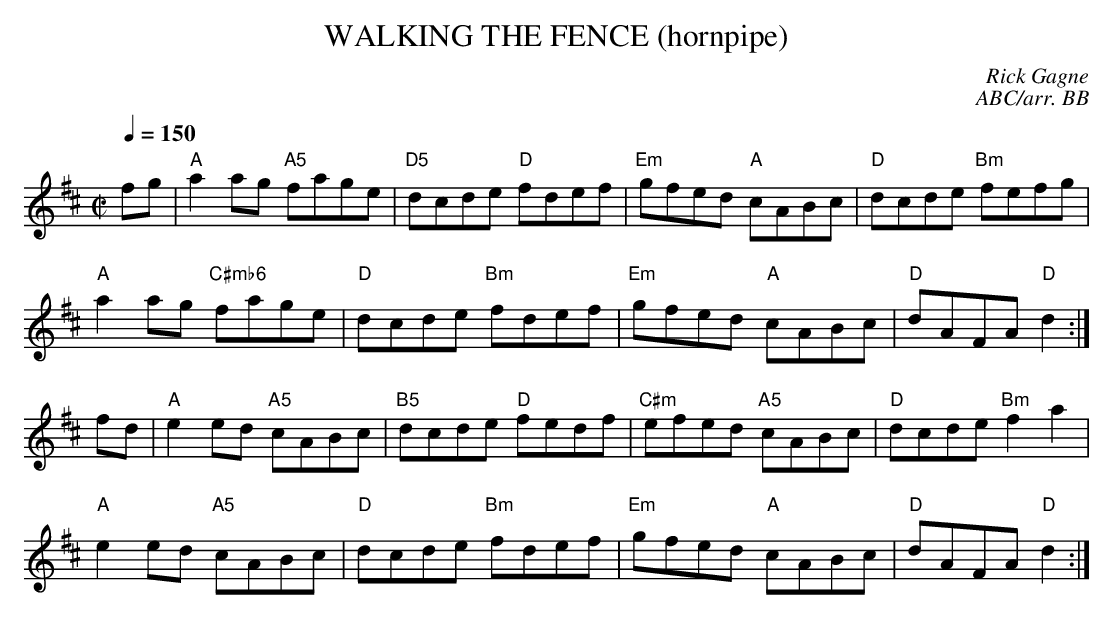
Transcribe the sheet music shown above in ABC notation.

X:1
T:WALKING THE FENCE (hornpipe)
C:Rick Gagne
C:ABC/arr. BB
Q:1/4=150
M:C|
K:D
fg | "A"a2ag "A5"fage | "D5"dcde "D"fdef | "Em"gfed "A"cABc | "D"dcde "Bm"fefg |
"A"a2ag "C#mb6"fage | "D"dcde "Bm"fdef | "Em"gfed "A"cABc | "D"dAFA "D"d2 :|
fd | "A"e2ed "A5"cABc | "B5"dcde "D"fedf | "C#m"efed "A5"cABc |"D"dcde "Bm"f2a2 |
"A"e2ed "A5"cABc | "D"dcde "Bm"fdef | "Em"gfed "A"cABc | "D"dAFA "D"d2 :|
